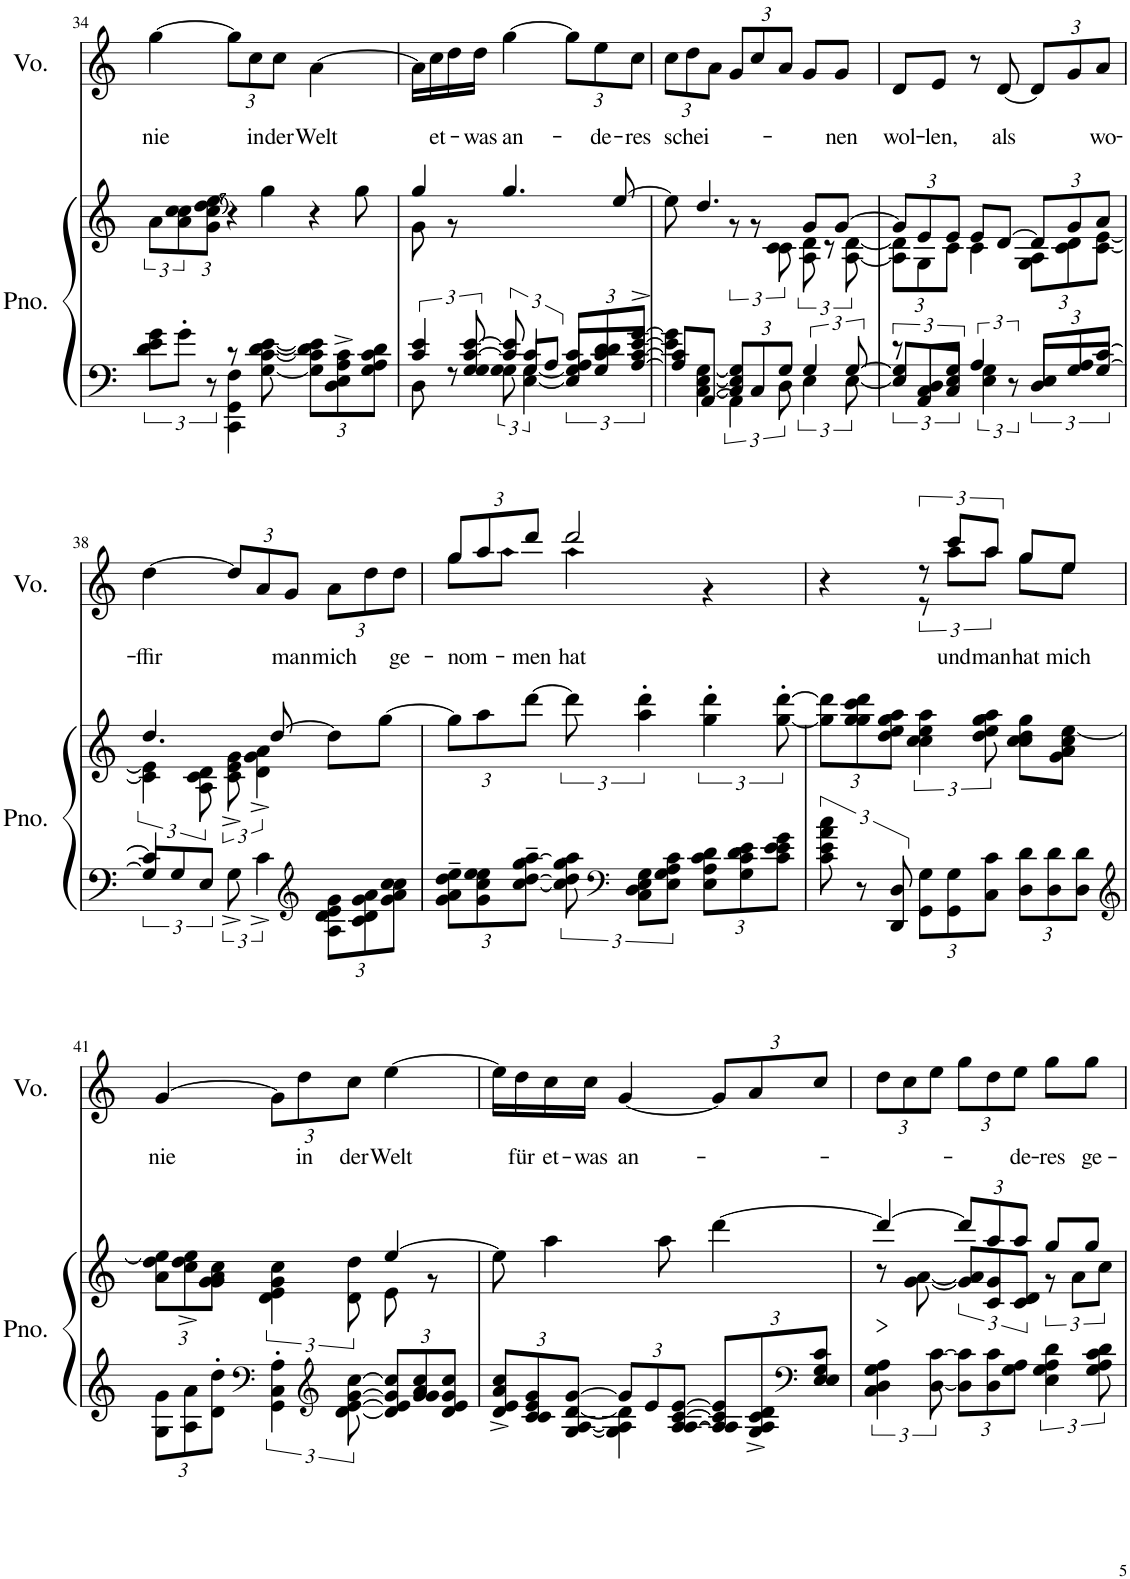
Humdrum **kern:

**kern	**kern	**kern	**text
*part2	*part2	*part1	*part1
*staff3	*staff2	*staff1	*staff1
*I"Piano	*	*I"Voz	*
*I'Pno.	*	*I'Vo.	*
!!LO:PB:g=z
*clefF4	*clefG2	*clefG2	*
*k[]	*k[]	*k[]	*
*M3/4	*M3/4	*M3/4	*
=34	=34	=34	=34
*^	*	*	*
!	!	!	!	!LO:LY:b
12d\ 12e\ 12g\L	4ryy	12a\L	[4gg\	nie
12g'\J	.	12a\ 12cc\ 12cc\	.	.
12r	.	12g\ [12cc\ [12dd\ [12ee\J	.	.
*	*	*	*Xbrackettup	*
8r	4CC\ 4GG\ 4F\	4r	12gg\L]	.
!	!	!	!	!LO:LY:b
.	.	.	12cc\	in
[8G\ [8c\ [8d\ [8e\	.	.	.	.
!	!	!	!	!LO:LY:b
.	.	.	12cc\J	der
*Xbrackettup	*	*	*	*
!	!	!	!	!LO:LY:b
12G\] 12c\] 12d\] 12e\]L	4.ryy	4gg\	[4a\	Welt
12D\^ 12E\^ 12A\^ 12c\^	.	.	.	.
12G\ 12A\ 12c\ 12d\J	.	.	.	.
4.ryy	.	4r	4.ryy	.
.	4ryy	.	.	.
.	.	8gg\	.	.
*v	*v	*	*	*
=35	=35	=35	=35
*brackettup	*	*	*
*^	*^	*	*
*	*^	*	*	*	*
6c/ 6e/	3ryy	8D\	4gg/	8g\	16a\LL]	.
!	!	!	!	!	!	!LO:LY:b
.	.	.	.	.	16cc\	et-
.	.	8r	.	8r	16dd\	.
12G/ 12G/ [12c/ [12e/	.	.	.	.	.	.
!	!	!	!	!	!	!LO:LY:b
.	.	.	.	.	16dd\JJ	-was
!	!	!	!	!	!	!LO:LY:b
12c/] 12e/]	.	12G\ 12G\	4.gg/	2ryy	[4gg\	an-
12G/L	4c/	[4E\ [4G\	.	.	.	.
12A/J	.	.	.	.	.	.
*Xbrackettup	*	*	*	*	*	*
12A/ 12c/L	.	.	.	.	12gg\L]	.
!	!	!	!	!	!	!LO:LY:b
12d/ 12d/	6ryy	12G/ 12c/	.	.	12ee\	-de-
.	.	.	[8ee/	.	.	.
!	!	!	!	!	!	!LO:LY:b
[12e/^ [12g/^J	.	[12A/ [12c/J	.	.	12cc\J	-res
=36	=36	=36	=36	=36	=36	=36
!	!	!	!	!	!	!LO:LY:b
*	*v	*v	*	*	*	*
8e\] 8g\]L	8A/] 8c/]L	8ee\]	4ryy	12cc\L	schei-
.	.	.	.	12dd\	.
[8C\ [8E\ [8G\J	[8AA/J	4.dd/	.	.	.
.	.	.	.	12a\J	.
*	*brackettup	*	*	*	*
12C/] 12E/] 12G/]L	6AA\]	.	12r	12g/L	.
12C/	.	.	12r	12cc/	.
12G/J	12D\	.	12c\ 12c\	12a/J	.
6G/	6E\	8g/L	12A\ 12d\	8g/L	.
.	.	.	12r	.	.
!	!	!	!	!	!LO:LY:b
.	.	[8g/J	.	8g/J	-nen
[12G/	[12E\	.	[12A\ [12d\	.	.
=37	=37	=37	=37	=37	=37
*	*	*Xbrackettup	*	*	*
!	!	!	!	!	!LO:LY:b
12r	12E/] 12G/]L	12g/L]	12A\] 12d\]L	8d/L	wol-
12D/L	12AA/ 12C/	12e/	12G\	.	.
!	!	!	!	!	!LO:LY:b
.	.	.	.	8e/J	-len,
12G/J	12C/ 12E/J	12e/J	12c\J	.	.
6A/	6E\ 6G\	8e/L	4c\	8r	.
!	!	!	!	!	!LO:LY:b
.	.	[8d/J	.	[8d/	als
12r	12ryy	.	.	.	.
*Xbrackettup	*brackettup	*	*	*	*
12E/L	12D/L	12d/L]	12G\ 12A\L	12d/L]	.
12A/	12G/	12g/	12c\ 12d\	12g/	.
!	!	!	!	!	!LO:LY:b
[12c/J	[12G/J	12a/J	[12c\ [12e\J	12a/J	wo-
!!LO:LB:g=z
=38	=38	=38	=38	=38	=38
*	*	*brackettup	*	*	*
!	!	!	!	!	!LO:LY:b
12G/L]	4c/]	6c\] 6e\]	4.dd/	[4dd\	-ffir
12G/	.	.	.	.	.
12E/J	.	12A\ 12c\ 12d\	.	.	.
8ryy	12G^\	12c\^ 12e\^ 12g\^	.	12dd/L]	.
.	6c^\	6d\^ 6g\^ 6a\^	.	12a/	.
4.ryy	.	.	[8dd/	.	.
!	!	!	!	!	!LO:LY:b
.	.	.	.	12g/J	man
*clefG2	*	*	*	*	*
*	*Xbrackettup	*	*	*	*
!	!	!	!	!	!LO:LY:b
.	12A\ 12d\ 12e\ 12g\L	8dd\L]	4ryy	12a\L	mich
.	12c\ 12d\ 12g\ 12a\	.	.	12dd\	.
.	.	[8gg\J	.	.	.
!	!	!	!	!	!LO:LY:b
.	12g\ 12a\ 12cc\ 12cc\J	.	.	12dd\J	ge-
*v	*v	*	*	*	*
*	*v	*v	*	*
=39	=39	=39	=39
*	*Xbrackettup	*	*
*^	*	*	*
!	!	!	!	!LO:LY:b
*v	*v	*	*^	*
12g\~ 12a\~ 12dd\~ 12ee\~L	12gg\L]	12gg/L	8gg\L	-nom-
12g\ 12cc\ 12ee\ 12ee\	12aa\	12aa/	.	.
.	.	.	8aa\J	.
!	!	!	!	!LO:LY:b
[12cc\~ [12dd\~ 12gg\~ [12aa\~J	[12ddd\J	12ddd/J	.	-men
*brackettup	*brackettup	*	*	*
!	!	!	!	!LO:LY:b
12cc\] 12dd\] 12gg\ 12aa\]	12ddd\]	2ddd/	4aa\	hat
*clefF4	*	*	*	*
12C\ 12D\ 12E\ 12G\L	6aa\' 6ddd\'	.	.	.
12E\ 12G\ 12A\ 12c\J	.	.	.	.
*Xbrackettup	*	*	*	*
12E\ 12A\ 12c\ 12d\L	6gg\' 6ddd\'	.	4r	.
12G\ 12c\ 12d\ 12e\	.	.	.	.
12c\ 12e\ 12e\ 12g\J	[12gg\' [12ddd\'	.	.	.
=40	=40	=40	=40	=40
*brackettup	*Xbrackettup	*	*	*
12c\ 12e\ 12a\ 12cc\	12gg\] 12ddd\]L	4r	4ryy	.
12r	12gg\ 12gg\ 12ccc\ 12ddd\	.	.	.
12DD/ 12D/	12dd\ 12ee\ 12gg\ 12aa\J	.	.	.
*Xbrackettup	*brackettup	*brackettup	*	*
12GG\ 12G\L	6cc\ 6cc\ 6ee\ 6aa\	12r	12r	.
!	!	!	!	!LO:LY:b
12GG\ 12G\	.	12ccc/L	12aa\L	und
!	!	!	!	!LO:LY:b
12C\ 12c\J	12dd\ 12ee\ 12gg\ 12aa\	12aa/J	12aa\J	man
!	!	!	!	!LO:LY:b
12D\ 12d\L	8cc\ 8cc\ 8dd\ 8gg\L	8gg/L	8gg\L	hat
12D\ 12d\	.	.	.	.
!	!	!	!	!LO:LY:b
.	8g\ 8a\ 8cc\ [8ee\J	8ee/J	8ee\J	mich
12D\ 12d\J	.	.	.	.
*	*	*v	*v	*
!!LO:LB:g=z
=41	=41	=41	=41
*clefG2	*	*	*
*	*^	*	*
*	*	*Xbrackettup	*	*
!	!	!	!	!LO:LY:b
12G\ 12g\L	2ryy	12a\ 12dd\ 12ee\]L	[4g/	nie
12A\ 12a\	.	12cc\^ 12dd\^ 12ee\^	.	.
12d\' 12dd\'J	.	12g\ 12g\ 12a\ 12cc\J	.	.
*clefF4	*	*	*	*
*brackettup	*	*brackettup	*Xbrackettup	*
6GG\' 6C\' 6A\'	.	6d\ 6e\ 6g\ 6cc\	12g\L]	.
!	!	!	!	!LO:LY:b
.	.	.	12dd\	in
*clefG2	*	*	*	*
!	!	!	!	!LO:LY:b
[12d\ [12e\ [12g\ [12cc\	.	12d\ 12dd\	12cc\J	der
*Xbrackettup	*	*	*	*
!	!	!	!	!LO:LY:b
12d/] 12e/] 12g/] 12cc/]L	[4ee/	8e\	[4ee\	Welt
12g/ 12g/ 12a/ 12cc/	.	.	.	.
.	.	8r	.	.
12d/ 12e/ 12g/ 12cc/J	.	.	.	.
*	*v	*v	*	*
=42	=42	=42	=42
*^	*	*	*
12d/^ 12e/^ 12a/^ 12cc/^L	4ryy	8ee\]	16ee\LL]	.
!	!	!	!	!LO:LY:b
.	.	.	16dd\	für
12c/ 12c/ 12e/ 12g/	.	.	.	.
!	!	!	!	!LO:LY:b
.	.	4aa\	16cc\	et-
[12G/ [12A/ [12d/ [12g/J	.	.	.	.
!	!	!	!	!LO:LY:b
.	.	.	16cc\JJ	-was
!	!	!	!	!LO:LY:b
12g/L]	4G\] 4A\] 4d\]	.	[4g/	an-
12e/	.	.	.	.
.	.	8aa\	.	.
[12A/ [12A/ [12c/ [12e/J	.	.	.	.
12A/] 12A/] 12c/] 12e/]L	4ryy	[4ddd\	12g/L]	.
12G/^ 12A/^ 12c/^ 12d/^	.	.	12a/	.
*clefF4	*	*	*	*
12E/ 12E/ 12G/ 12c/J	.	.	12cc/J	.
*v	*v	*	*	*
=43	=43	=43	=43
*brackettup	*	*	*
*	*^	*	*
*	*	*^	*	*
6C\ 6D\ 6G\ 6A\	4ddd/_	2ryy	8r	12dd\L	.
.	.	.	.	12cc\	.
.	.	.	[8g\ [8a\	.	.
[12D\ [12c\	.	.	.	12ee\J	.
*Xbrackettup	*Xbrackettup	*	*brackettup	*	*
12D\] 12c\]L	12ddd/L]	.	12g/] 12a/]L	12gg\L	.
12D\ 12c\	12aa/	.	12c/ 12g/	12dd\	.
!	!	!	!	!	!LO:LY:b
12G\ 12A\J	12aa/J	.	12c/ 12d/J	12ee\J	-de-
*brackettup	*	*	*	*	*
!	!	!	!	!	!LO:LY:b
6E\ 6G\ 6A\ 6d\	8gg/L	12r	4ryy	8gg\L	-res
.	.	12a\L	.	.	.
!	!	!	!	!	!LO:LY:b
.	8gg/J	.	.	8gg\J	ge-
12G\ 12A\ 12c\ 12d\	.	12cc\J	.	.	.
*	*v	*v	*v	*	*
=	=	=	=
*-	*-	*-	*-
